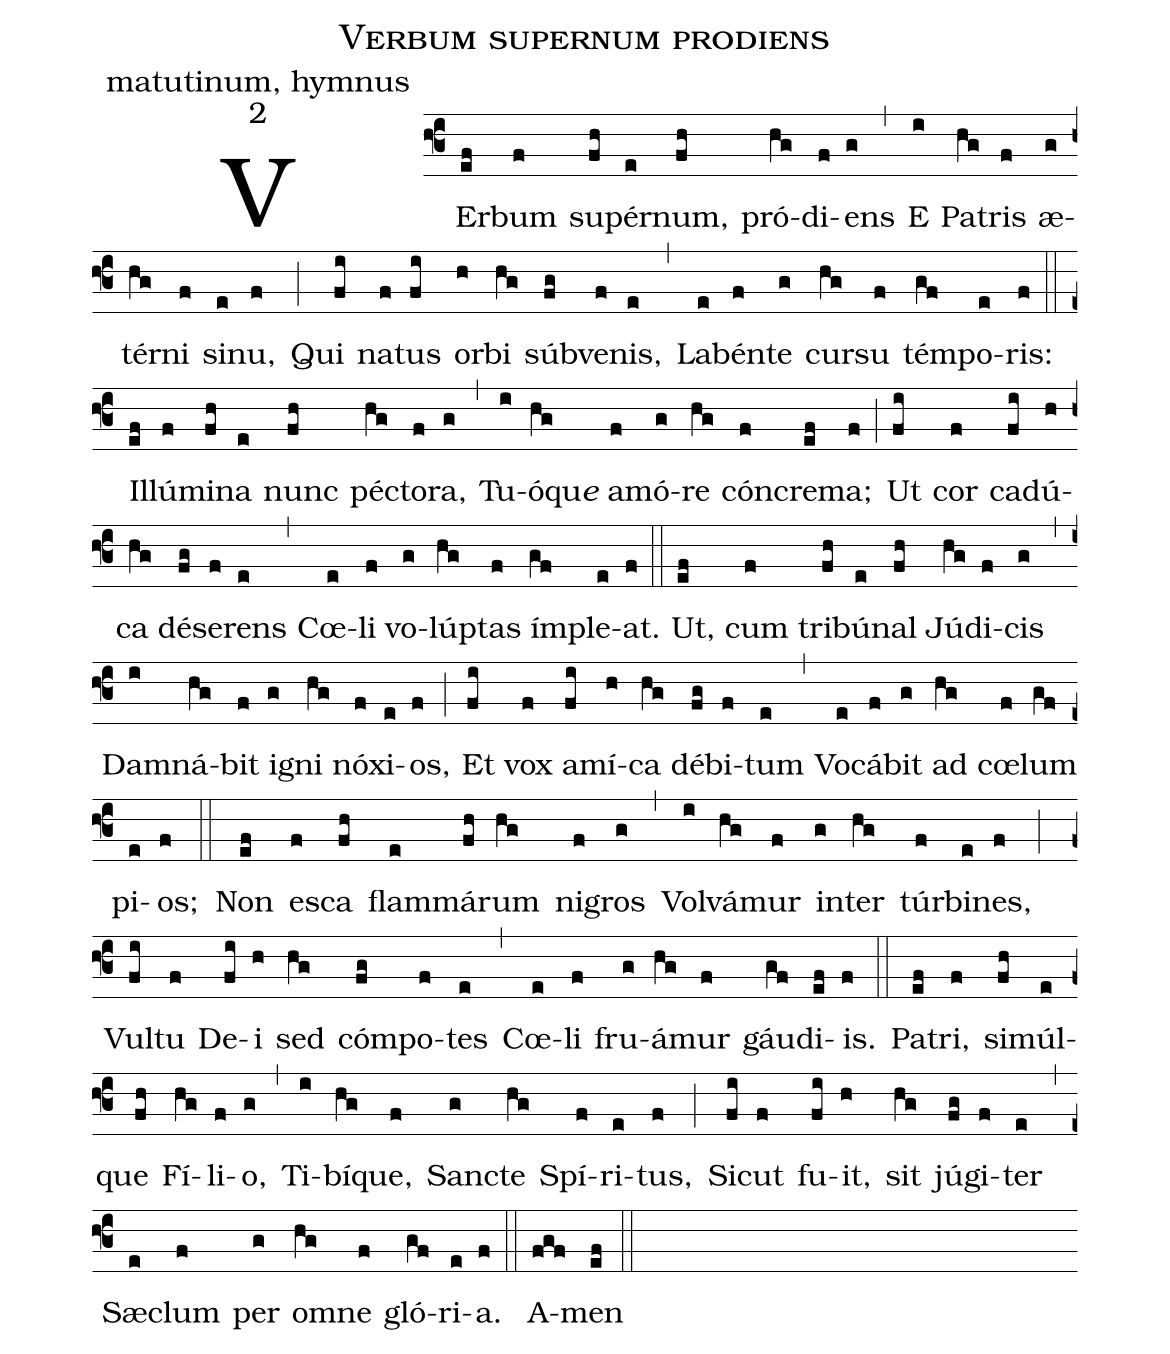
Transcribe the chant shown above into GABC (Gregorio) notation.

name: Verbum supernum prodiens;
office-part: matutinum, hymnus;
mode: 2;
%%
(f3)
VEr(ef)bum(f) su(fh)pér(e)num,(fh) pró(hg)di(f)ens(g) (,)
E(i) Pa(hg)tris(f) æ(g)tér(hg)ni(f) si(e)nu,(f) (;)
Qui(fi) na(f)tus(fi) or(h)bi(hg) súb(fg)ve(f)nis,(e) (,)
La(e)bén(f)te(g) cur(hg)su(f) tém(gf)po(e)ris:(f) (::)

Il(ef)lú(f)mi(fh)na(e) nunc(fh) péc(hg)to(f)ra,(g) (,)
Tu(i)ó(hg)qu<i>e</i> {a}(f)mó(g)re(hg) cón(f)cre(ef)ma;(f) (;)
Ut(fi) cor(f) ca(fi)dú(h)ca(hg) dé(fg)se(f)rens(e) (,)
Cœ(e)li(f) vo(g)lúp(hg)tas(f) ím(gf)ple(e)at.(f) (::)

Ut,(ef) cum(f) tri(fh)bú(e)nal(fh) Jú(hg)di(f)cis(g) (,)
Dam(i)ná(hg)bit(f) ig(g)ni(hg) nó(f)xi(e)os,(f) (;)
Et(fi) vox(f) a(fi)mí(h)ca(hg) dé(fg)bi(f)tum(e) (,)
Vo(e)cá(f)bit(g) ad(hg) cœ(f)lum(gf) pi(e)os;(f) (::)

Non(ef) es(f)ca(fh) flam(e)má(fh)rum(hg) ni(f)gros(g) (,)
Vol(i)vá(hg)mur(f) in(g)ter(hg) túr(f)bi(e)nes,(f) (;)
Vul(fi)tu(f) De(fi)i(h) sed(hg) cóm(fg)po(f)tes(e) (,)
Cœ(e)li(f) fru(g)á(hg)mur(f) gáu(gf)di(ef)is.(f) (::)

Pa(ef)tri,(f) si(fh)múl(e)que(fh) Fí(hg)li(f)o,(g) (,)
Ti(i)bí(hg)que,(f) San(g)cte(hg) Spí(f)ri(e)tus,(f) (;)
Si(fi)cut(f) fu(fi)it,(h) sit(hg) jú(fg)gi(f)ter(e) (,)
Sæ(e)clum(f) per(g) om(hg)ne(f) gló(gf)ri(e)a.(f) (::)
A(fgf)men(ef) (::)
